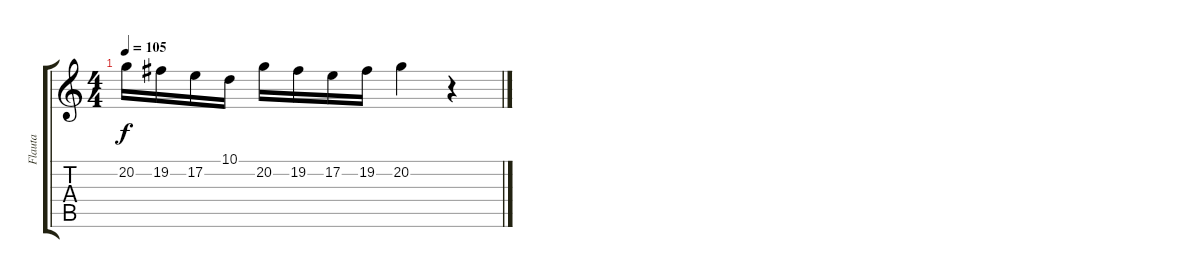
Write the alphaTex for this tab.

\track ("Flauta" "Flauta") {instrument flute}
\staff {score tabs}
\tuning (E4 B3 G3 D3 A2 E2) {hide}
\ts (4 4)
\tempo 105
\clef g2
\ks c
20.2.16{dy f} 19.2.16 17.2.16 10.1.16 20.2.16 19.2.16 17.2.16 19.2.16 20.2.4 r.4
